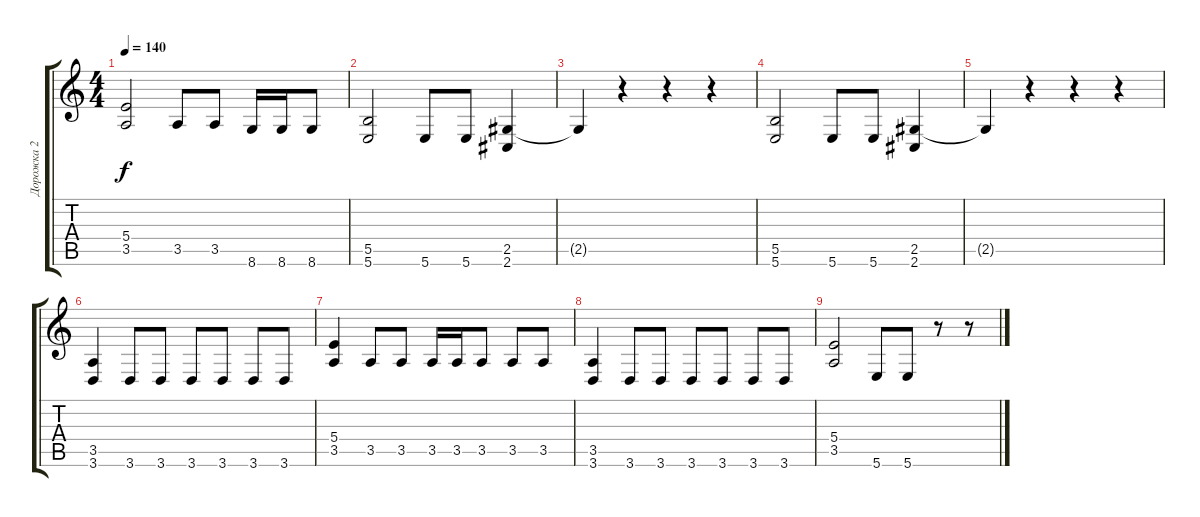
\track ("Дорожка 2" "Дорожка 2") {instrument distortionguitar}
\staff {score tabs}
\tuning (Db4 Ab3 E3 B2 Gb2 B1) {hide}
\ts (4 4)
\tempo 140
\clef g2
\ks c
(5.4 3.5).2{dy f} 3.5.8 3.5.8 8.6.16 8.6.16 8.6.8 |
(5.5 5.6).2 5.6.8 5.6.8 (2.5 2.6).4 |
2.5{t}.4 r.4 r.4 r.4 |
(5.5 5.6).2 5.6.8 5.6.8 (2.5 2.6).4 |
2.5{t}.4 r.4 r.4 r.4 |
(3.5 3.6).4 3.6.8 3.6.8 3.6.8 3.6.8 3.6.8 3.6.8 |
(5.4 3.5).4 3.5.8 3.5.8 3.5.16 3.5.16 3.5.8 3.5.8 3.5.8 |
(3.5 3.6).4 3.6.8 3.6.8 3.6.8 3.6.8 3.6.8 3.6.8 |
(5.4 3.5).2 5.6.8 5.6.8 r.8 r.8
